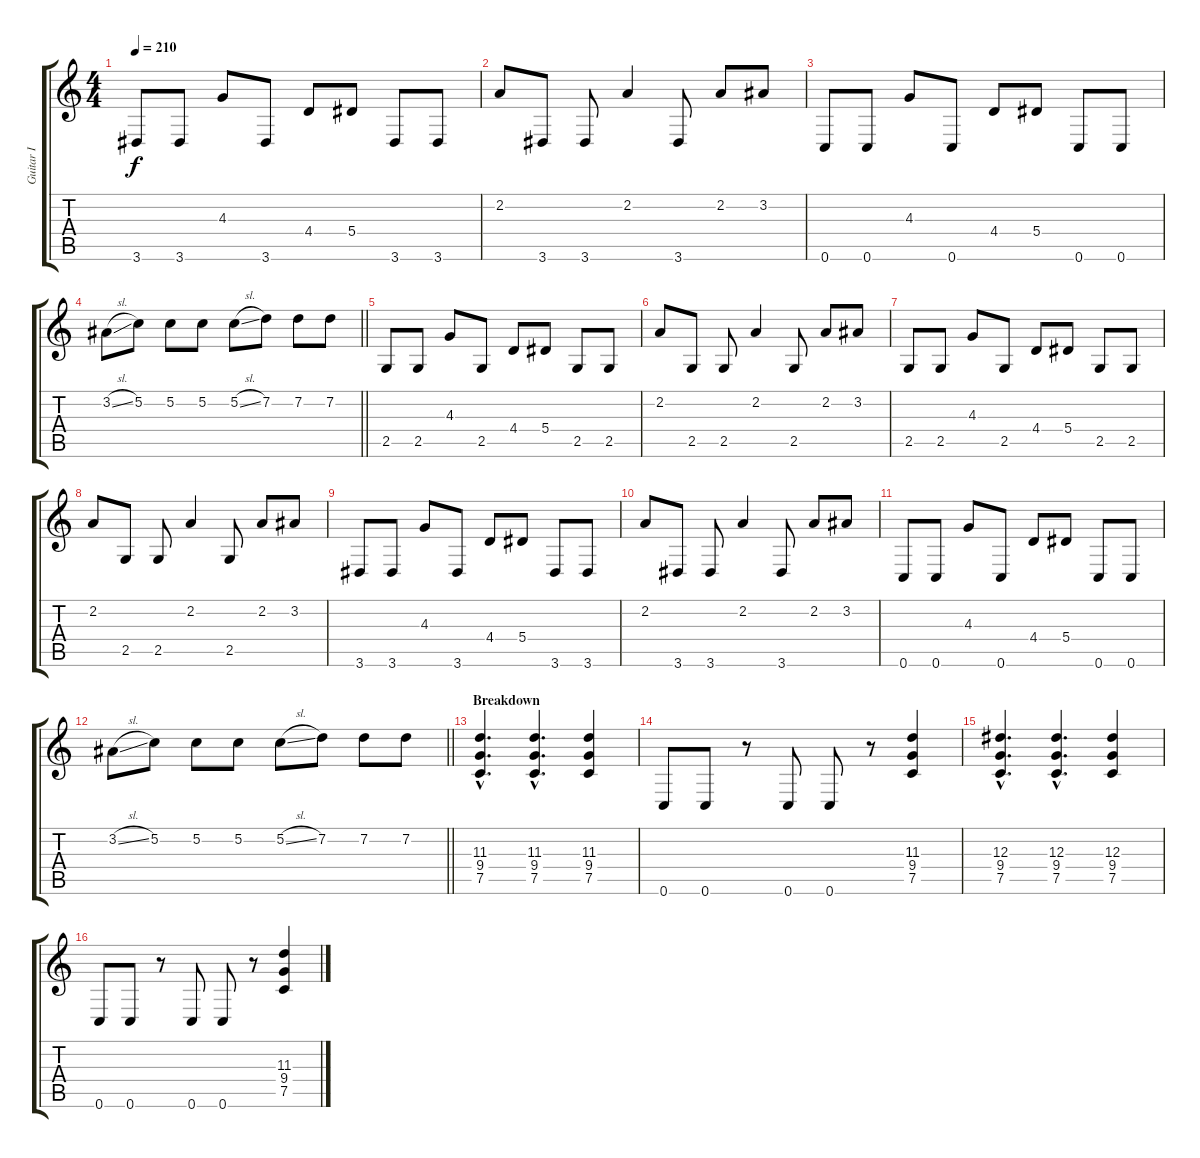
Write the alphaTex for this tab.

\track ("Guitar I" "Guitar I") {instrument distortionguitar}
\staff {score tabs}
\tuning (C4 G3 Eb3 Bb2 F2 C2) {hide}
\ts (4 4)
\tempo 210
\clef g2
\ks c
3.6.8{dy f} 3.6.8 4.3.8 3.6.8 4.4.8 5.4.8 3.6.8 3.6.8 |
2.2.8 3.6.8 3.6.8 2.2.4 3.6.8 2.2.8 3.2.8 |
0.6.8 0.6.8 4.3.8 0.6.8 4.4.8 5.4.8 0.6.8 0.6.8 |
\barLineRight lightlight
3.2{sl}.8 5.2.8 5.2.8 5.2.8 5.2{sl}.8 7.2.8 7.2.8 7.2.8 |
2.5.8 2.5.8 4.3.8 2.5.8 4.4.8 5.4.8 2.5.8 2.5.8 |
2.2.8 2.5.8 2.5.8 2.2.4 2.5.8 2.2.8 3.2.8 |
2.5.8 2.5.8 4.3.8 2.5.8 4.4.8 5.4.8 2.5.8 2.5.8 |
2.2.8 2.5.8 2.5.8 2.2.4 2.5.8 2.2.8 3.2.8 |
3.6.8 3.6.8 4.3.8 3.6.8 4.4.8 5.4.8 3.6.8 3.6.8 |
2.2.8 3.6.8 3.6.8 2.2.4 3.6.8 2.2.8 3.2.8 |
0.6.8 0.6.8 4.3.8 0.6.8 4.4.8 5.4.8 0.6.8 0.6.8 |
\barLineRight lightlight
3.2{sl}.8 5.2.8 5.2.8 5.2.8 5.2{sl}.8 7.2.8 7.2.8 7.2.8 |
\section ("" "Breakdown")
(11.3{hac} 9.4{hac} 7.5{hac}).4{d} (11.3{hac} 9.4{hac} 7.5{hac}).4{d} (11.3 9.4 7.5).4 |
0.6.8 0.6.8 r.8 0.6.8 0.6.8 r.8 (11.3 9.4 7.5).4 |
(12.3{hac} 9.4{hac} 7.5{hac}).4{d} (12.3{hac} 9.4{hac} 7.5{hac}).4{d} (12.3 9.4 7.5).4 |
0.6.8 0.6.8 r.8 0.6.8 0.6.8 r.8 (11.3 9.4 7.5).4
